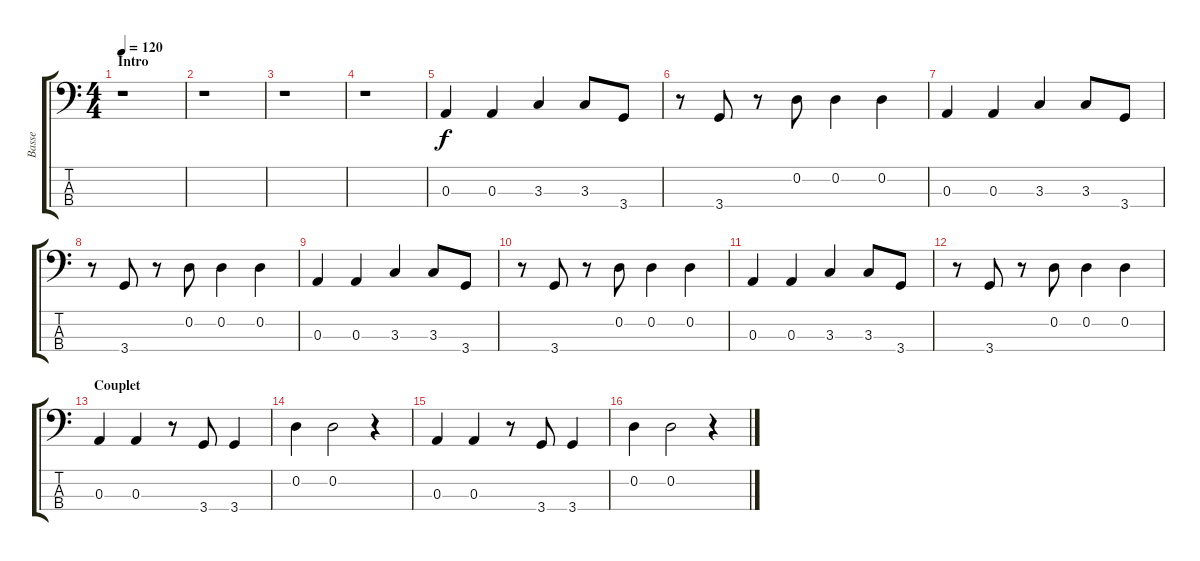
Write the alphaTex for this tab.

\track ("Basse" "Basse") {instrument electricbassfinger}
\staff {score tabs}
\tuning (G2 D2 A1 E1) {hide}
\ts (4 4)
\section ("" "Intro")
\tempo 120
\clef f4
\ks c
r.1{dy f instrument electricbassfinger} |
r.1 |
r.1 |
r.1 |
0.3.4 0.3.4 3.3.4 3.3.8 3.4.8 |
r.8 3.4.8 r.8 0.2.8 0.2.4 0.2.4 |
0.3.4 0.3.4 3.3.4 3.3.8 3.4.8 |
r.8 3.4.8 r.8 0.2.8 0.2.4 0.2.4 |
0.3.4 0.3.4 3.3.4 3.3.8 3.4.8 |
r.8 3.4.8 r.8 0.2.8 0.2.4 0.2.4 |
0.3.4 0.3.4 3.3.4 3.3.8 3.4.8 |
r.8 3.4.8 r.8 0.2.8 0.2.4 0.2.4 |
\section ("" "Couplet")
0.3.4 0.3.4 r.8 3.4.8 3.4.4 |
0.2.4 0.2.2 r.4 |
0.3.4 0.3.4 r.8 3.4.8 3.4.4 |
0.2.4 0.2.2 r.4
